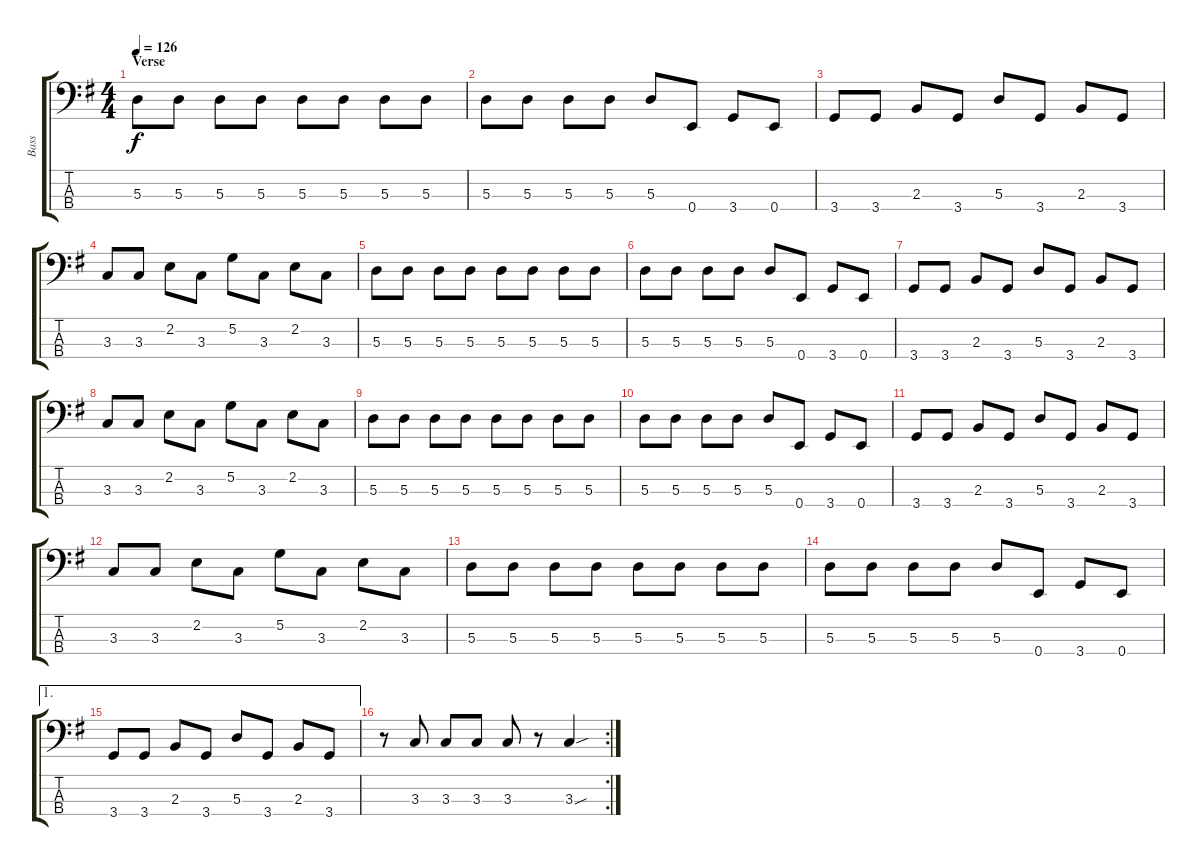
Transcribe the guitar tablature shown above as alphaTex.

\track ("Bass" "Bass") {instrument electricbassfinger}
\staff {score tabs}
\tuning (G2 D2 A1 E1) {hide}
\ts (4 4)
\section ("" "Verse")
\tempo 126
\clef f4
\ks g
5.3.8{dy f} 5.3.8 5.3.8 5.3.8 5.3.8 5.3.8 5.3.8 5.3.8 |
5.3.8 5.3.8 5.3.8 5.3.8 5.3.8 0.4.8 3.4.8 0.4.8 |
3.4.8 3.4.8 2.3.8 3.4.8 5.3.8 3.4.8 2.3.8 3.4.8 |
3.3.8 3.3.8 2.2.8 3.3.8 5.2.8 3.3.8 2.2.8 3.3.8 |
5.3.8 5.3.8 5.3.8 5.3.8 5.3.8 5.3.8 5.3.8 5.3.8 |
5.3.8 5.3.8 5.3.8 5.3.8 5.3.8 0.4.8 3.4.8 0.4.8 |
3.4.8 3.4.8 2.3.8 3.4.8 5.3.8 3.4.8 2.3.8 3.4.8 |
3.3.8 3.3.8 2.2.8 3.3.8 5.2.8 3.3.8 2.2.8 3.3.8 |
5.3.8 5.3.8 5.3.8 5.3.8 5.3.8 5.3.8 5.3.8 5.3.8 |
5.3.8 5.3.8 5.3.8 5.3.8 5.3.8 0.4.8 3.4.8 0.4.8 |
3.4.8 3.4.8 2.3.8 3.4.8 5.3.8 3.4.8 2.3.8 3.4.8 |
3.3.8 3.3.8 2.2.8 3.3.8 5.2.8 3.3.8 2.2.8 3.3.8 |
5.3.8 5.3.8 5.3.8 5.3.8 5.3.8 5.3.8 5.3.8 5.3.8 |
5.3.8 5.3.8 5.3.8 5.3.8 5.3.8 0.4.8 3.4.8 0.4.8 |
\ae 1
3.4.8 3.4.8 2.3.8 3.4.8 5.3.8 3.4.8 2.3.8 3.4.8 |
\rc 2
r.8 3.3.8 3.3.8 3.3.8 3.3.8 r.8 3.3{sou}.4
